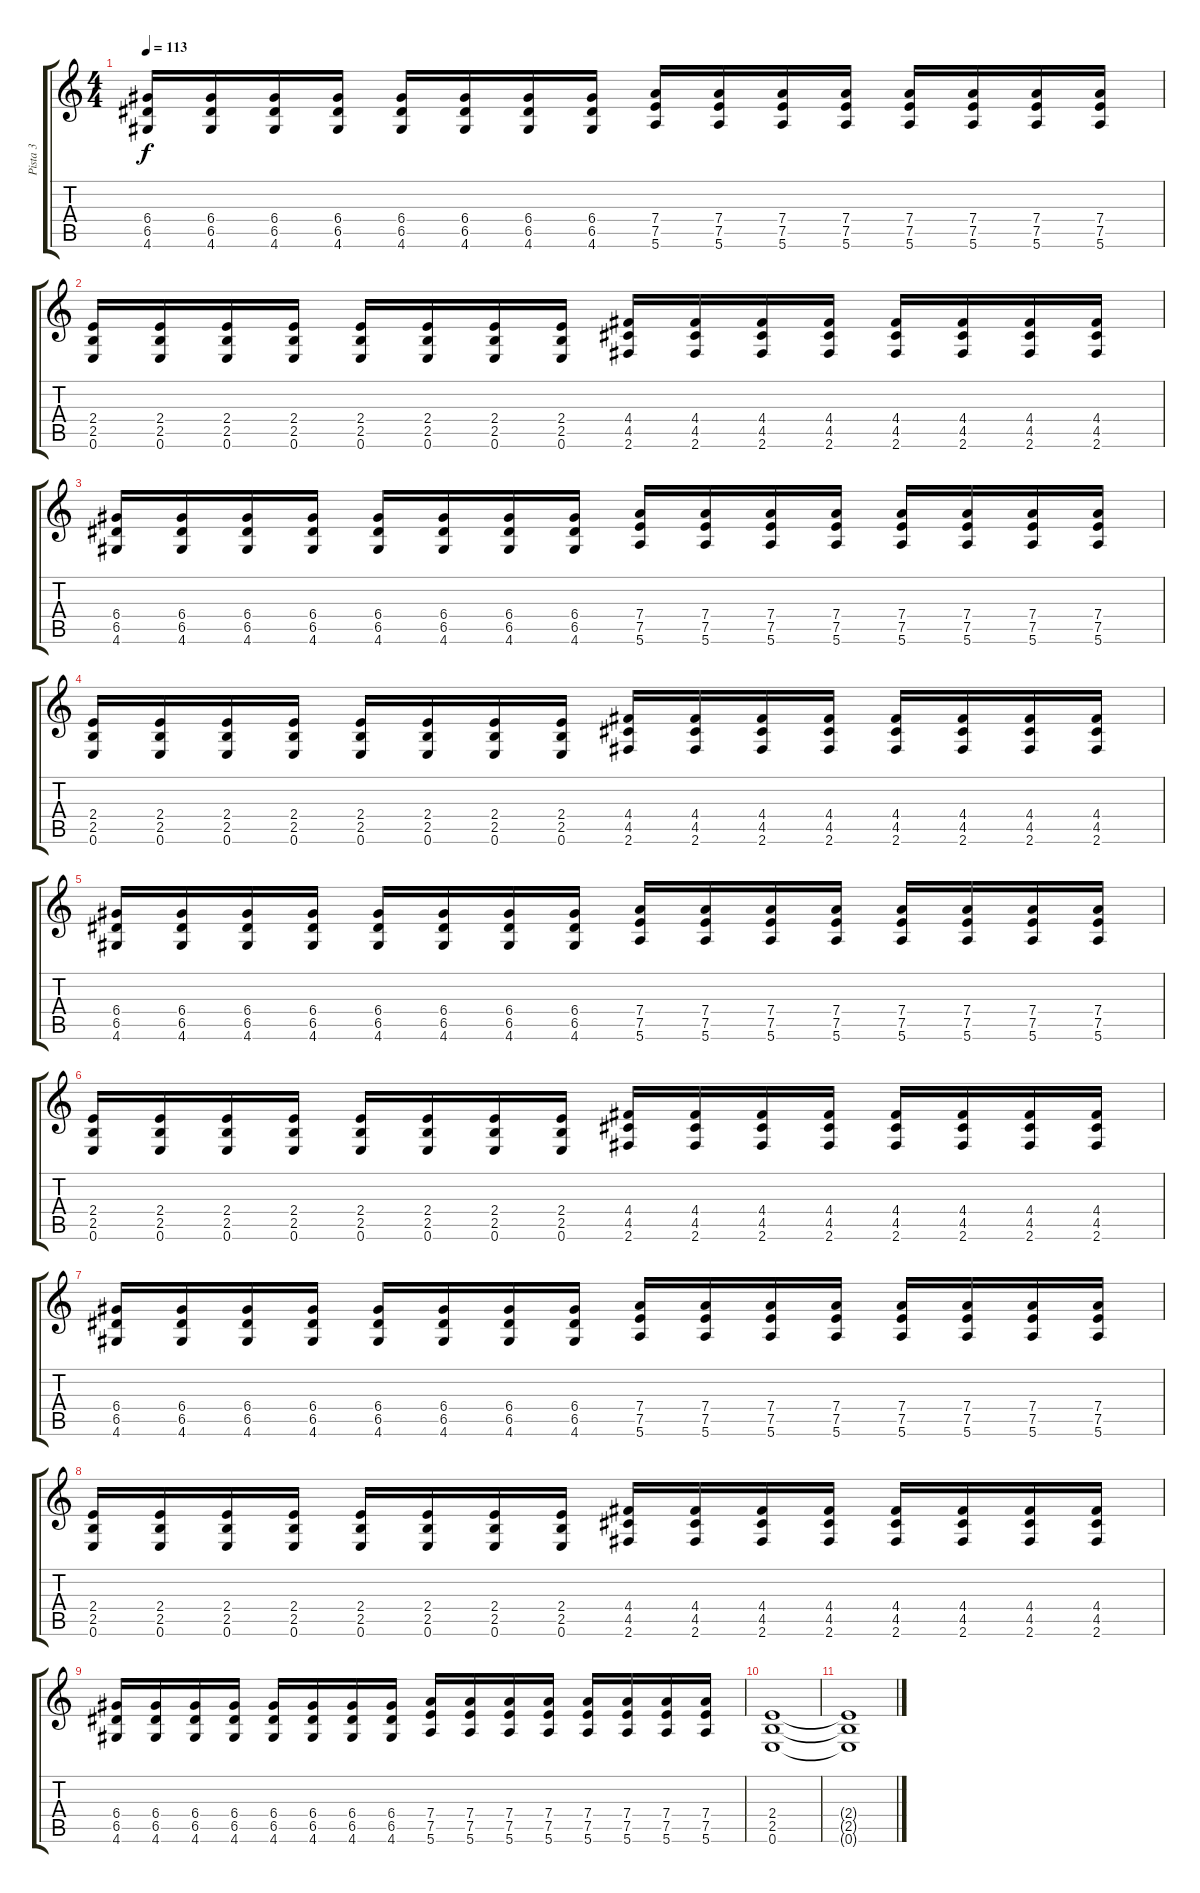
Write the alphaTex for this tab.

\track ("Pista 3" "Pista 3") {instrument distortionguitar}
\staff {score tabs}
\tuning (E4 B3 G3 D3 A2 E2) {hide}
\ts (4 4)
\tempo 113
\clef g2
\ks c
(6.4 6.5 4.6).16{dy f} (6.4 6.5 4.6).16 (6.4 6.5 4.6).16 (6.4 6.5 4.6).16 (6.4 6.5 4.6).16 (6.4 6.5 4.6).16 (6.4 6.5 4.6).16 (6.4 6.5 4.6).16 (7.4 7.5 5.6).16 (7.4 7.5 5.6).16 (7.4 7.5 5.6).16 (7.4 7.5 5.6).16 (7.4 7.5 5.6).16 (7.4 7.5 5.6).16 (7.4 7.5 5.6).16 (7.4 7.5 5.6).16 |
(2.4 2.5 0.6).16 (2.4 2.5 0.6).16 (2.4 2.5 0.6).16 (2.4 2.5 0.6).16 (2.4 2.5 0.6).16 (2.4 2.5 0.6).16 (2.4 2.5 0.6).16 (2.4 2.5 0.6).16 (4.4 4.5 2.6).16 (4.4 4.5 2.6).16 (4.4 4.5 2.6).16 (4.4 4.5 2.6).16 (4.4 4.5 2.6).16 (4.4 4.5 2.6).16 (4.4 4.5 2.6).16 (4.4 4.5 2.6).16 |
(6.4 6.5 4.6).16 (6.4 6.5 4.6).16 (6.4 6.5 4.6).16 (6.4 6.5 4.6).16 (6.4 6.5 4.6).16 (6.4 6.5 4.6).16 (6.4 6.5 4.6).16 (6.4 6.5 4.6).16 (7.4 7.5 5.6).16 (7.4 7.5 5.6).16 (7.4 7.5 5.6).16 (7.4 7.5 5.6).16 (7.4 7.5 5.6).16 (7.4 7.5 5.6).16 (7.4 7.5 5.6).16 (7.4 7.5 5.6).16 |
(2.4 2.5 0.6).16 (2.4 2.5 0.6).16 (2.4 2.5 0.6).16 (2.4 2.5 0.6).16 (2.4 2.5 0.6).16 (2.4 2.5 0.6).16 (2.4 2.5 0.6).16 (2.4 2.5 0.6).16 (4.4 4.5 2.6).16 (4.4 4.5 2.6).16 (4.4 4.5 2.6).16 (4.4 4.5 2.6).16 (4.4 4.5 2.6).16 (4.4 4.5 2.6).16 (4.4 4.5 2.6).16 (4.4 4.5 2.6).16 |
(6.4 6.5 4.6).16 (6.4 6.5 4.6).16 (6.4 6.5 4.6).16 (6.4 6.5 4.6).16 (6.4 6.5 4.6).16 (6.4 6.5 4.6).16 (6.4 6.5 4.6).16 (6.4 6.5 4.6).16 (7.4 7.5 5.6).16 (7.4 7.5 5.6).16 (7.4 7.5 5.6).16 (7.4 7.5 5.6).16 (7.4 7.5 5.6).16 (7.4 7.5 5.6).16 (7.4 7.5 5.6).16 (7.4 7.5 5.6).16 |
(2.4 2.5 0.6).16 (2.4 2.5 0.6).16 (2.4 2.5 0.6).16 (2.4 2.5 0.6).16 (2.4 2.5 0.6).16 (2.4 2.5 0.6).16 (2.4 2.5 0.6).16 (2.4 2.5 0.6).16 (4.4 4.5 2.6).16 (4.4 4.5 2.6).16 (4.4 4.5 2.6).16 (4.4 4.5 2.6).16 (4.4 4.5 2.6).16 (4.4 4.5 2.6).16 (4.4 4.5 2.6).16 (4.4 4.5 2.6).16 |
(6.4 6.5 4.6).16 (6.4 6.5 4.6).16 (6.4 6.5 4.6).16 (6.4 6.5 4.6).16 (6.4 6.5 4.6).16 (6.4 6.5 4.6).16 (6.4 6.5 4.6).16 (6.4 6.5 4.6).16 (7.4 7.5 5.6).16 (7.4 7.5 5.6).16 (7.4 7.5 5.6).16 (7.4 7.5 5.6).16 (7.4 7.5 5.6).16 (7.4 7.5 5.6).16 (7.4 7.5 5.6).16 (7.4 7.5 5.6).16 |
(2.4 2.5 0.6).16 (2.4 2.5 0.6).16 (2.4 2.5 0.6).16 (2.4 2.5 0.6).16 (2.4 2.5 0.6).16 (2.4 2.5 0.6).16 (2.4 2.5 0.6).16 (2.4 2.5 0.6).16 (4.4 4.5 2.6).16 (4.4 4.5 2.6).16 (4.4 4.5 2.6).16 (4.4 4.5 2.6).16 (4.4 4.5 2.6).16 (4.4 4.5 2.6).16 (4.4 4.5 2.6).16 (4.4 4.5 2.6).16 |
(6.4 6.5 4.6).16 (6.4 6.5 4.6).16 (6.4 6.5 4.6).16 (6.4 6.5 4.6).16 (6.4 6.5 4.6).16 (6.4 6.5 4.6).16 (6.4 6.5 4.6).16 (6.4 6.5 4.6).16 (7.4 7.5 5.6).16 (7.4 7.5 5.6).16 (7.4 7.5 5.6).16 (7.4 7.5 5.6).16 (7.4 7.5 5.6).16 (7.4 7.5 5.6).16 (7.4 7.5 5.6).16 (7.4 7.5 5.6).16 |
(2.4 2.5 0.6).1 |
(2.4{t} 2.5{t} 0.6{t}).1
